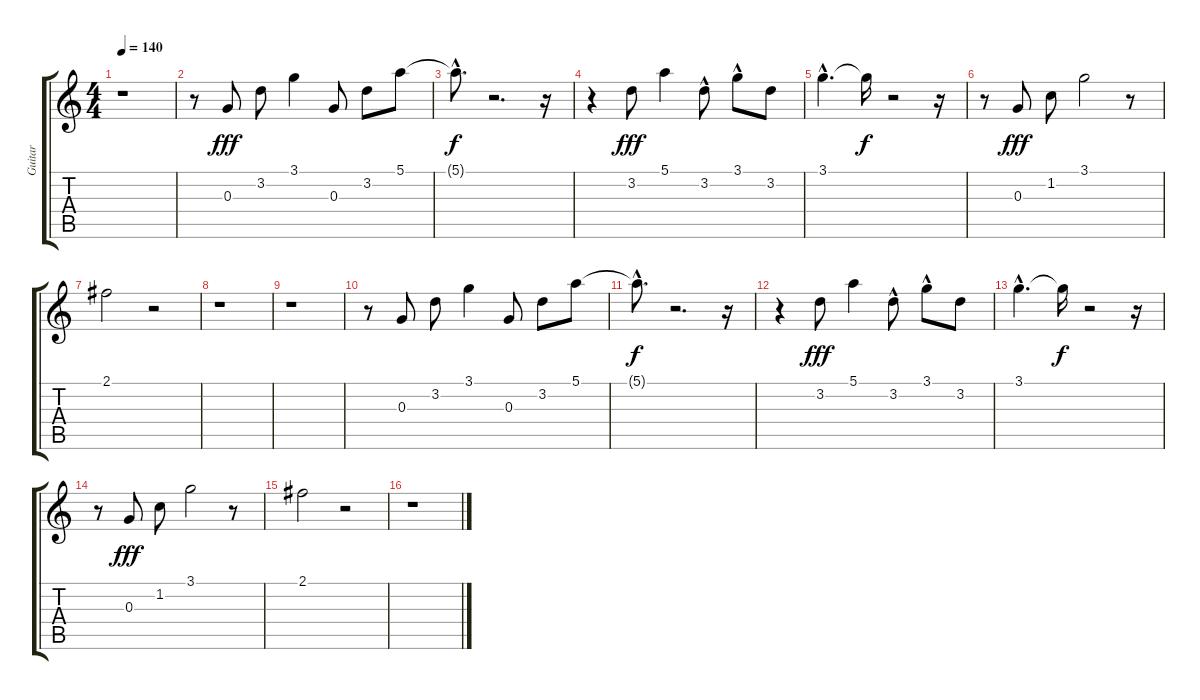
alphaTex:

\track ("Guitar" "Guitar") {instrument electricguitarclean}
\staff {score tabs}
\tuning (E4 B3 G3 D3 A2 E2) {hide}
\ts (4 4)
\tempo 140
\clef g2
\ks c
r.1{dy f} |
r.8 0.3.8{dy fff} 3.2.8 3.1.4 0.3.8 3.2.8 5.1.8 |
5.1{hac t}.8{d dy f} r.2{d} r.16 |
r.4 3.2.8{dy fff} 5.1.4 3.2{hac}.8 3.1{hac}.8 3.2.8 |
3.1{hac}.4{d} 3.1{t}.16{dy f} r.2 r.16 |
r.8 0.3.8{dy fff} 1.2.8 3.1.2 r.8 |
2.1.2 r.2 |
r.1 |
r.1 |
r.8 0.3.8 3.2.8 3.1.4 0.3.8 3.2.8 5.1.8 |
5.1{hac t}.8{d dy f} r.2{d} r.16 |
r.4 3.2.8{dy fff} 5.1.4 3.2{hac}.8 3.1{hac}.8 3.2.8 |
3.1{hac}.4{d} 3.1{t}.16{dy f} r.2 r.16 |
r.8 0.3.8{dy fff} 1.2.8 3.1.2 r.8 |
2.1.2 r.2 |
r.1
